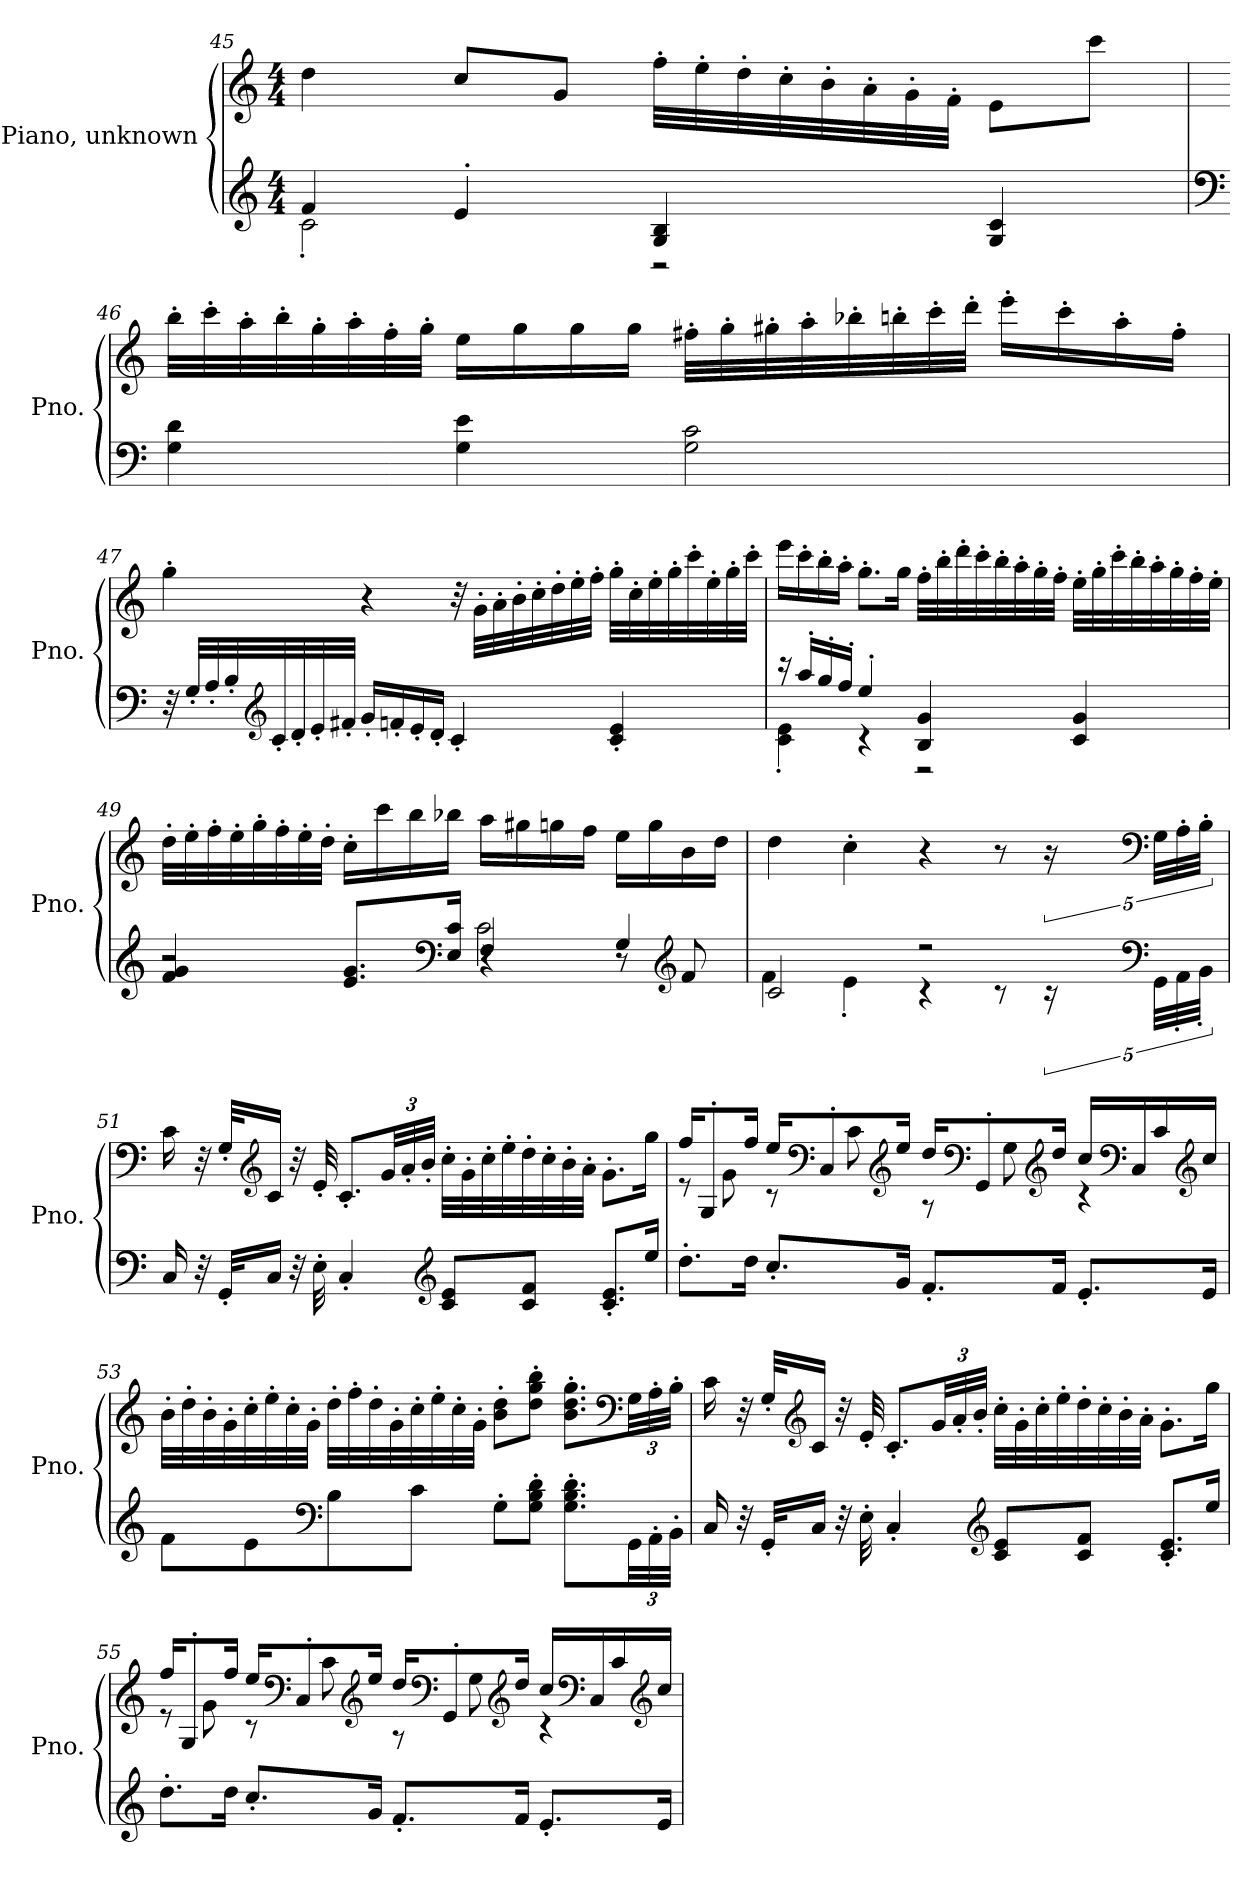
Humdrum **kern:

**kern	**kern
*part1	*part1
*staff2	*staff1
*I"Piano, unknown	*
*I'Pno.	*
*clefG2	*clefG2
*k[]	*k[]
*M4/4	*M4/4
=45	=45
*^	*
4f/	2c'\	4dd\
4e'/	.	8cc/L
.	.	8g/J
4G/ 4B/	2r	32ff'\LLL
.	.	32ee'\
.	.	32dd'\
.	.	32cc'\
.	.	32b'\
.	.	32a'\
.	.	32g'\
.	.	32f'\JJJ
4G/ 4c/	.	8e\L
.	.	8ccc\J
*v	*v	*
!!LO:LB:g=z
=46	=46
*clefF4	*
4G\ 4d\	32bb'\LLL
.	32ccc'\
.	32aa'\
.	32bb'\
.	32gg'\
.	32aa'\
.	32ff'\
.	32gg'\JJJ
4G\ 4e\	16ee\LL
.	16gg\
.	16gg\
.	16gg\JJ
2G\ 2c\	32ff#X'\LLL
.	32gg'\
.	32gg#X'\
.	32aa'\
.	32bb-X'\
.	32bbn'\
.	32ccc'\
.	32ddd'\JJJ
.	16eee'\LL
.	16ccc'\
.	16aa'\
.	16ff#'\JJ
!!LO:LB:g=z
=47	=47
32r	4gg'\
32G'/LLL	.
32A'/	.
32B'/	.
*clefG2	*
32c'/	.
32d'/	.
32e'/	.
32f#X'/JJJ	.
16g'/LL	4r
16fn'/	.
16e'/	.
16d'/JJ	.
4c'/	32r
.	32g'\LLL
.	32a'\
.	32b'\
.	32cc'\
.	32dd'\
.	32ee'\
.	32ff'\JJJ
4c/' 4e/'	32gg'\LLL
.	32cc'\
.	32ee'\
.	32gg'\
.	32ccc'\
.	32ee'\
.	32gg'\
.	32ccc'\JJJ
!!LO:LB:g=z
=48	=48
*^	*
16r	4c\' 4e\'	16eee\LL
16aa'/LL	.	16ccc'\
16gg'/	.	16bb'\
16ff'/JJ	.	16aa'\JJ
4ee'/	4r	8.gg'\L
.	.	16gg\Jk
4B/ 4g/	2r	32ff'\LLL
.	.	32bb'\
.	.	32ddd'\
.	.	32ccc'\
.	.	32bb'\
.	.	32aa'\
.	.	32gg'\
.	.	32ff'\JJJ
4c/ 4g/	.	32ee'\LLL
.	.	32gg'\
.	.	32ccc'\
.	.	32bb'\
.	.	32aa'\
.	.	32gg'\
.	.	32ff'\
.	.	32ee'\JJJ
!!LO:PB:g=z
=49	=49	=49
*	*^	*
4f/ 4g/	2r	2r	32dd'\LLL
.	.	.	32ee'\
.	.	.	32ff'\
.	.	.	32ee'\
.	.	.	32gg'\
.	.	.	32ff'\
.	.	.	32ee'\
.	.	.	32dd'\JJJ
8.e/ 8.g/L	.	.	16cc'\LL
.	.	.	16ccc\
.	.	.	16bb\
*clefF4	*	*	*
16E/ 16c/Jk	.	.	16bb-X\JJ
4F/	2c\	4r	16aa\LL
.	.	.	16gg#X\
.	.	.	16ggn\
.	.	.	16ff\JJ
8r	.	4G/	16ee\LL
.	.	.	16gg\
*clefG2	*	*	*
8f/	.	.	16b\
.	.	.	16dd\JJ
*	*v	*v	*
=50	=50	=50
2c/	4f\	4dd\
.	4e'\	4cc'\
2r	4r	4r
.	8r	8r
.	20r	20r
*clefF4	*	*clefF4
.	40GG\LLL	40G\LLL
.	40AA'\	40A'\
.	40BB'\JJJ	40B'\JJJ
*v	*v	*
!!LO:LB:g=z
=51	=51
16C/	16c\
32r	32r
32GG'/KLL	32G'/KLL
*	*clefG2
16C/JJ	16c/JJ
32r	32r
32E'\	32e'/
4C'/	8.c'/L
*	*Xbrackettup
.	48g/LL
.	48a'/
.	48b'/JJJ
*clefG2	*
8c/ 8e/L	32cc'\LLL
.	32g'\
.	32cc'\
.	32ee'\
8c/ 8f/J	32dd'\
.	32cc'\
.	32b'\
.	32a'\JJJ
8.c/' 8.e/'L	8.g'\L
16ee/Jk	16gg\Jk
!!LO:LB:g=z
=52	=52
*	*^
8.dd'\L	16ff/KL	8r
.	8G'/	.
.	.	8g\
16dd\Jk	16ff/Jk	.
8.cc'/L	16ee/KL	8r
*	*clefF4	*
.	8C'/	.
.	.	8c\
*	*clefG2	*
16g/Jk	16ee/Jk	.
8.f'/L	16dd/KL	8r
*	*clefF4	*
.	8GG'/	.
.	.	8G\
*	*clefG2	*
16f/Jk	16dd/Jk	.
8.e'/L	16cc/LL	4r
*	*clefF4	*
.	16C/	.
.	16c/	.
*	*clefG2	*
16e/Jk	16cc/JJ	.
*	*v	*v
!!LO:LB:g=z
=53	=53
8f\L	32b'\LLL
.	32dd'\
.	32b'\
.	32g'\
8e\	32cc'\
.	32ee'\
.	32cc'\
.	32g'\JJJ
*clefF4	*
8B\	32dd'\LLL
.	32ff'\
.	32dd'\
.	32g'\
8c\J	32cc'\
.	32ee'\
.	32cc'\
.	32g'\JJJ
8G'\L	8b\' 8dd\'L
8G\' 8B\' 8d\'J	8dd\' 8gg\' 8bb\'J
8.G\' 8.B\' 8.d\'L	8.b\' 8.dd\' 8.gg\'L
*	*clefF4
*Xbrackettup	*
48GG\LL	48G\LL
48AA'\	48A'\
48BB'\JJJ	48B'\JJJ
!!LO:LB:g=z
=54	=54
16C/	16c\
32r	32r
32GG'/KLL	32G'/KLL
*	*clefG2
16C/JJ	16c/JJ
32r	32r
32E'\	32e'/
4C'/	8.c'/L
.	48g/LL
.	48a'/
.	48b'/JJJ
*clefG2	*
8c/ 8e/L	32cc'\LLL
.	32g'\
.	32cc'\
.	32ee'\
8c/ 8f/J	32dd'\
.	32cc'\
.	32b'\
.	32a'\JJJ
8.c/' 8.e/'L	8.g'\L
16ee/Jk	16gg\Jk
!!LO:LB:g=z
=55	=55
*	*^
8.dd'\L	16ff/KL	8r
.	8G'/	.
.	.	8g\
16dd\Jk	16ff/Jk	.
8.cc'/L	16ee/KL	8r
*	*clefF4	*
.	8C'/	.
.	.	8c\
*	*clefG2	*
16g/Jk	16ee/Jk	.
8.f'/L	16dd/KL	8r
*	*clefF4	*
.	8GG'/	.
.	.	8G\
*	*clefG2	*
16f/Jk	16dd/Jk	.
8.e'/L	16cc/LL	4r
*	*clefF4	*
.	16C/	.
.	16c/	.
*	*clefG2	*
16e/Jk	16cc/JJ	.
*	*v	*v
=	=
*-	*-
